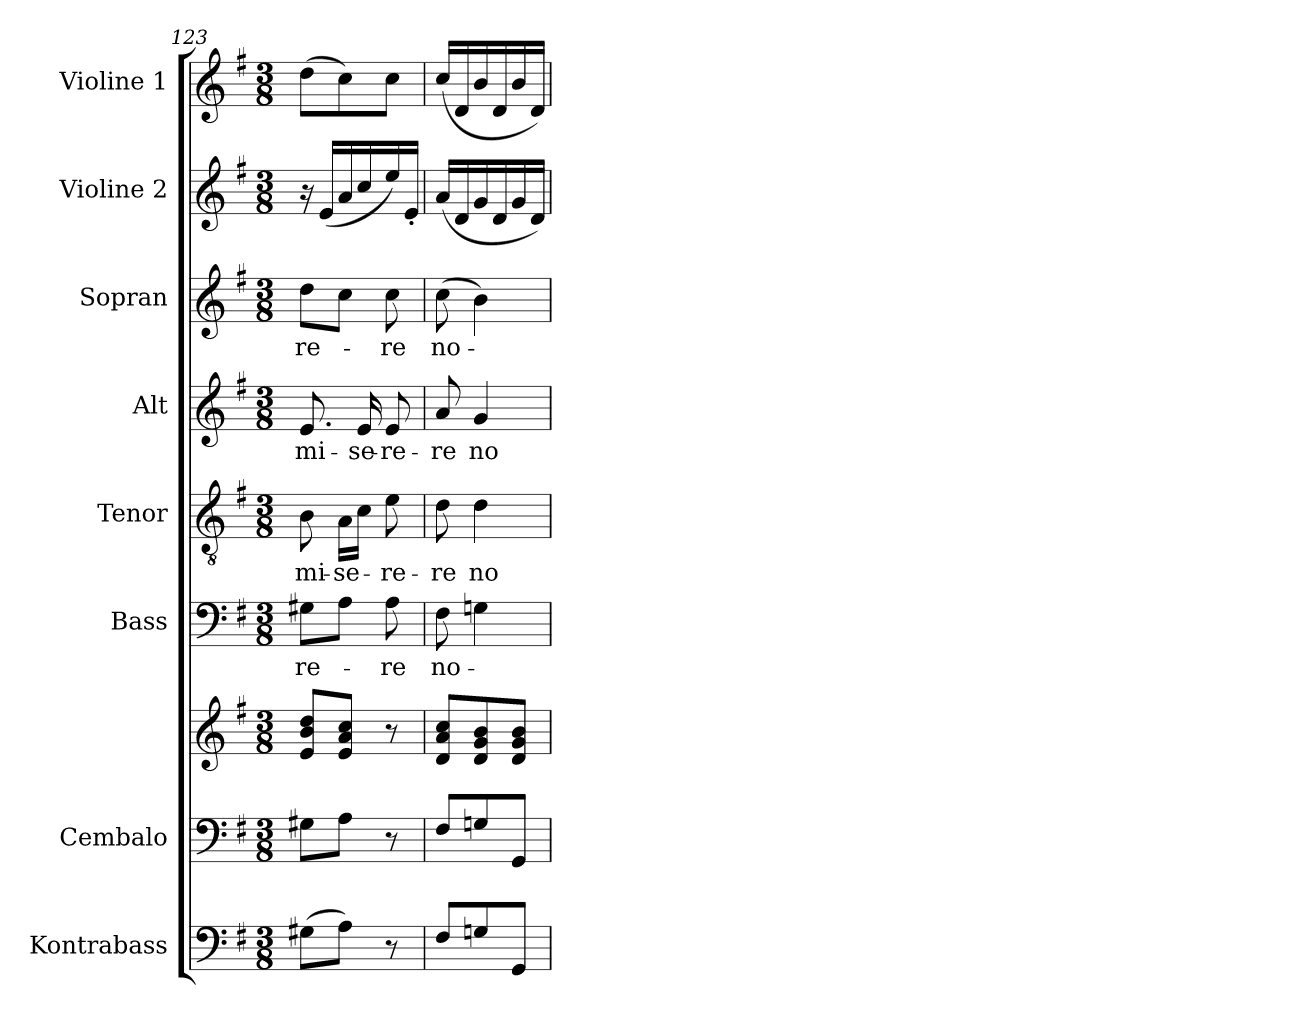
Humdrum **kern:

**kern	**kern	**kern	**kern	**text	**kern	**text	**kern	**text	**kern	**text	**kern	**kern
*part8	*part7	*part7	*part6	*part6	*part5	*part5	*part4	*part4	*part3	*part3	*part2	*part1
*staff9	*staff8	*staff7	*staff6	*staff6	*staff5	*staff5	*staff4	*staff4	*staff3	*staff3	*staff2	*staff1
*I"Kontrabass	*I"Cembalo	*	*I"Bass	*	*I"Tenor	*	*I"Alt	*	*I"Sopran	*	*I"Violine 2	*I"Violine 1
*I'Kb.	*I'Cemb.	*	*I'B.	*	*I'T.	*	*I'A.	*	*I'S.	*	*I'Vl. 2	*I'Vl. 1
*clefF4	*clefF4	*clefG2	*clefF4	*	*clefGv2	*	*clefG2	*	*clefG2	*	*clefG2	*clefG2
*ITrd7c12	*	*	*	*	*	*	*	*	*	*	*	*
*k[f#]	*k[f#]	*k[f#]	*k[f#]	*	*k[f#]	*	*k[f#]	*	*k[f#]	*	*k[f#]	*k[f#]
*G:	*G:	*G:	*G:	*	*G:	*	*G:	*	*G:	*	*G:	*G:
*M3/8	*M3/8	*M3/8	*M3/8	*	*M3/8	*	*M3/8	*	*M3/8	*	*M3/8	*M3/8
=123	=123	=123	=123	=123	=123	=123	=123	=123	=123	=123	=123	=123
!	!	!	!	!LO:LY:b	!	!LO:LY:b	!	!LO:LY:b	!	!LO:LY:b	!	!
(>8GG#X\L	8G#X\L	8e/ 8b/ 8dd/L	8G#X\L	-re-	8B\	mi-	8.e/	mi-	8dd\L	-re-	16r	(>8dd\L
.	.	.	.	.	.	.	.	.	.	.	(<16e/LL	.
!	!	!	!	!	!	!LO:LY:b	!	!	!	!	!	!
8AA\J)	8A\J	8e/ 8a/ 8cc/J	8A\J	.	16A\LL	-se-	.	.	8cc\J	.	16a/	8cc\)
!	!	!	!	!	!	!	!	!LO:LY:b	!	!	!	!
.	.	.	.	.	16c\JJ	.	16e/	-se-	.	.	16cc/	.
!	!	!	!	!LO:LY:b	!	!LO:LY:b	!	!LO:LY:b	!	!LO:LY:b	!	!
8r	8r	8r	8A\	-re	8e\	-re-	8e/	-re-	8cc\	-re	16ee/)	8cc\J
.	.	.	.	.	.	.	.	.	.	.	16e'</JJ	.
=124	=124	=124	=124	=124	=124	=124	=124	=124	=124	=124	=124	=124
!	!	!	!	!LO:LY:b	!	!LO:LY:b	!	!LO:LY:b	!	!LO:LY:b	!	!
8FF#/L	8F#/L	8d/ 8a/ 8cc/L	8F#\	no-	8d\	-re	8a/	-re	(>8cc\	no-	(<16a/LL	(<16cc/LL
.	.	.	.	.	.	.	.	.	.	.	16d/	16d/
!	!	!	!	!	!	!LO:LY:b	!	!LO:LY:b	!	!	!	!
8GGn/	8Gn/	8d/ 8g/ 8b/	4Gn\	.	4d\	no-	4g/	no-	4b\)	.	16g/	16b/
.	.	.	.	.	.	.	.	.	.	.	16d/	16d/
8GGG/J	8GG/J	8d/ 8g/ 8b/J	.	.	.	.	.	.	.	.	16g/	16b/
.	.	.	.	.	.	.	.	.	.	.	16d/JJ)	16d/JJ)
=	=	=	=	=	=	=	=	=	=	=	=	=
*-	*-	*-	*-	*-	*-	*-	*-	*-	*-	*-	*-	*-
